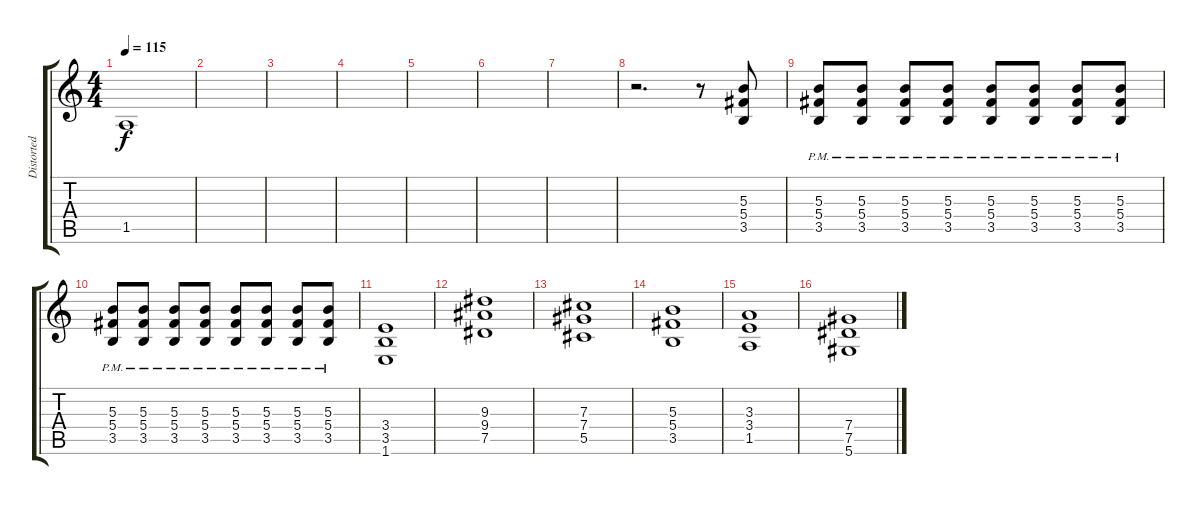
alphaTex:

\track ("Distorted guitar" "Distorted ") {instrument distortionguitar}
\staff {score tabs}
\tuning (Eb4 Bb3 Gb3 Db3 Ab2 Eb2) {hide}
\ts (4 4)
\tempo 115
\clef g2
\ks c
1.5{t}.1{dy f} |
|
|
|
|
|
|
r.2{d} r.8 (5.3 5.4 3.5).8 |
(5.3 5.4{pm} 3.5).8 (5.3 5.4{pm} 3.5).8 (5.3 5.4{pm} 3.5).8 (5.3 5.4{pm} 3.5).8 (5.3 5.4{pm} 3.5).8 (5.3 5.4{pm} 3.5).8 (5.3 5.4{pm} 3.5).8 (5.3 5.4{pm} 3.5).8 |
(5.3 5.4{pm} 3.5).8 (5.3 5.4{pm} 3.5).8 (5.3 5.4{pm} 3.5).8 (5.3 5.4{pm} 3.5).8 (5.3 5.4{pm} 3.5).8 (5.3 5.4{pm} 3.5).8 (5.3 5.4{pm} 3.5).8 (5.3 5.4{pm} 3.5).8 |
(3.4 3.5 1.6).1 |
(9.3 9.4 7.5).1 |
(7.3 7.4 5.5).1 |
(5.3 5.4 3.5).1 |
(3.3 3.4 1.5).1 |
(7.4 7.5 5.6).1
